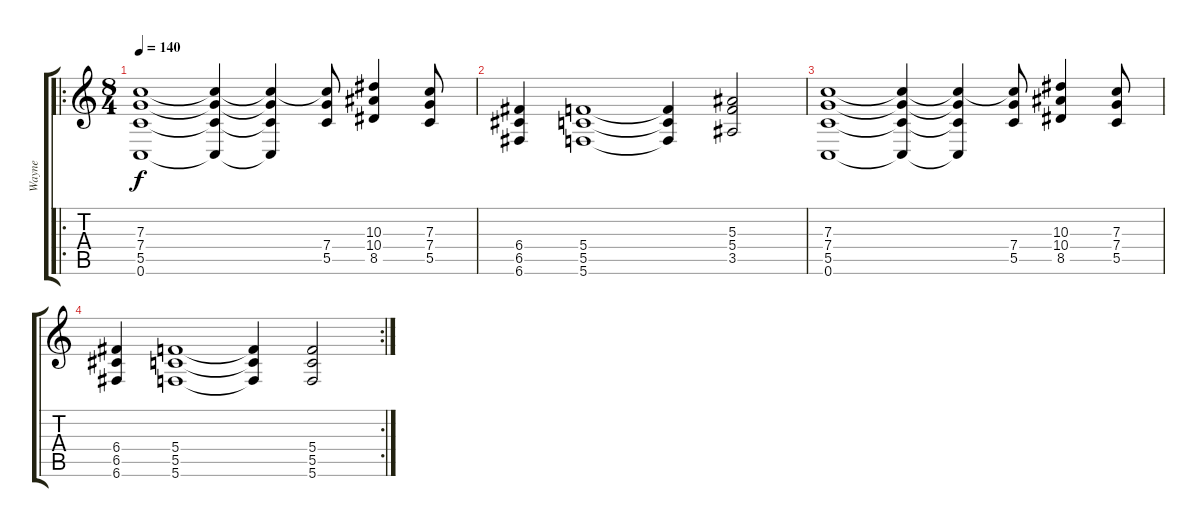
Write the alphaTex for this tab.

\track ("Wayne" "Wayne") {instrument distortionguitar}
\staff {score tabs}
\tuning (D4 A3 F3 C3 G2 C2) {hide}
\ro
\ts (8 4)
\tempo 140
\clef g2
\ks c
(7.3 7.4 5.5 0.6).1{dy f} (7.3{t} 7.4{t} 5.5{t} 0.6{t}).4 (7.3{t} 7.4{t} 5.5{t} 0.6{t}).4 (7.3{t} 7.4 5.5).8 (10.3 10.4 8.5).4 (7.3 7.4 5.5).8 |
(6.4 6.5 6.6).4 (5.4 5.5 5.6).1 (5.4{t} 5.5{t} 5.6{t}).4 (5.3 5.4 3.5).2 |
(7.3 7.4 5.5 0.6).1 (7.3{t} 7.4{t} 5.5{t} 0.6{t}).4 (7.3{t} 7.4{t} 5.5{t} 0.6{t}).4 (7.3{t} 7.4 5.5).8 (10.3 10.4 8.5).4 (7.3 7.4 5.5).8 |
\rc 2
(6.4 6.5 6.6).4 (5.4 5.5 5.6).1 (5.4{t} 5.5{t} 5.6{t}).4 (5.4 5.5 5.6).2
